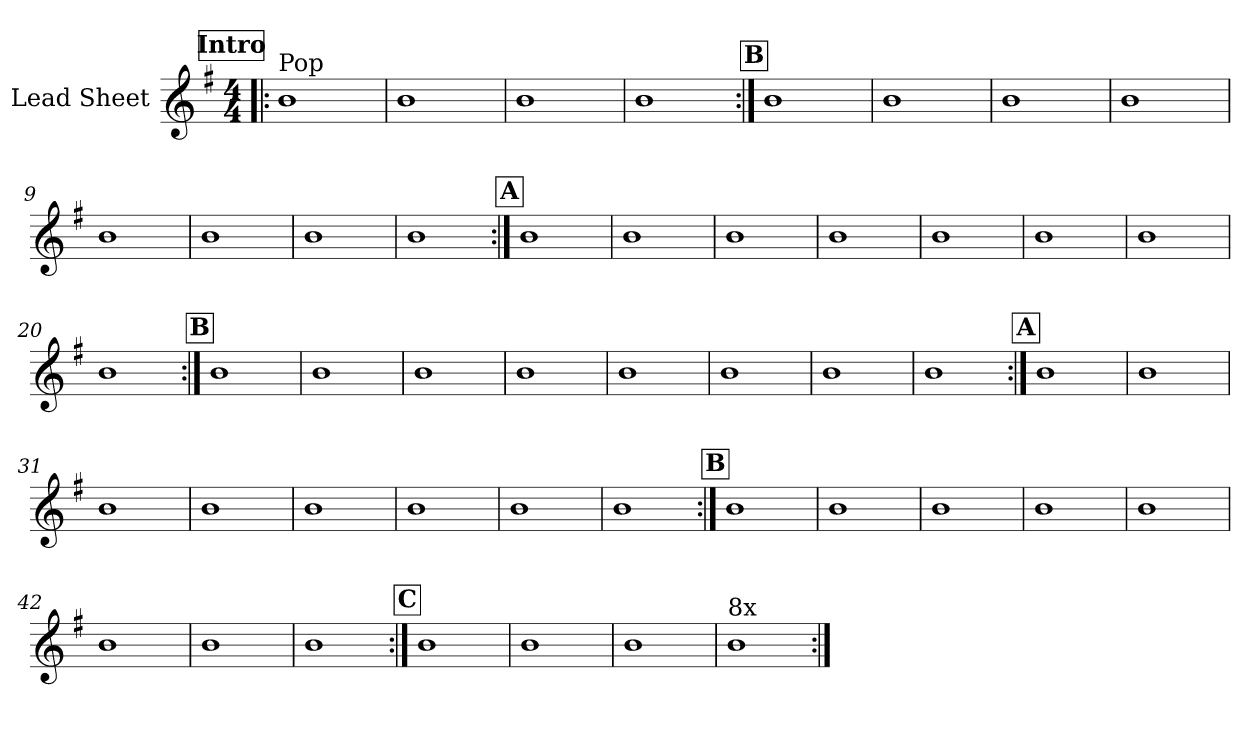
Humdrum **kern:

**kern
*part1
*staff1
*I"Lead Sheet
*clefG2
*k[f#]
*e:
*M4/4
*MM110
!!LO:REH:place=s1:a:fs=14:t=Intro
=1!|:
!LO:TX:a:t=Pop
1b
=2
1b
=3
1b
=4
1b
!!LO:LB:g=z
!!LO:REH:place=s1:a:fs=14:t=B
=5:|!
1b
=6
1b
=7
1b
=8
1b
!!LO:LB:g=z
=9
1b
=10
1b
=11
1b
=12
1b
!!LO:LB:g=z
!!LO:REH:place=s1:a:fs=14:t=A
=13:|!
1b
=14
1b
=15
1b
=16
1b
!!LO:LB:g=z
=17
1b
=18
1b
=19
1b
=20
1b
!!LO:LB:g=z
!!LO:REH:place=s1:a:fs=14:t=B
=21:|!
1b
=22
1b
=23
1b
=24
1b
!!LO:LB:g=z
=25
1b
=26
1b
=27
1b
=28
1b
!!LO:LB:g=z
!!LO:REH:place=s1:a:fs=14:t=A
=29:|!
1b
=30
1b
=31
1b
=32
1b
!!LO:LB:g=z
=33
1b
=34
1b
=35
1b
=36
1b
!!LO:LB:g=z
!!LO:REH:place=s1:a:fs=14:t=B
=37:|!
1b
=38
1b
=39
1b
=40
1b
!!LO:PB:g=z
=41
1b
=42
1b
=43
1b
=44
1b
!!LO:LB:g=z
!!LO:REH:place=s1:a:fs=14:t=C
=45:|!
1b
=46
1b
=47
1b
=48
!LO:TX:a:t=8x
1b
=:|!
*-
